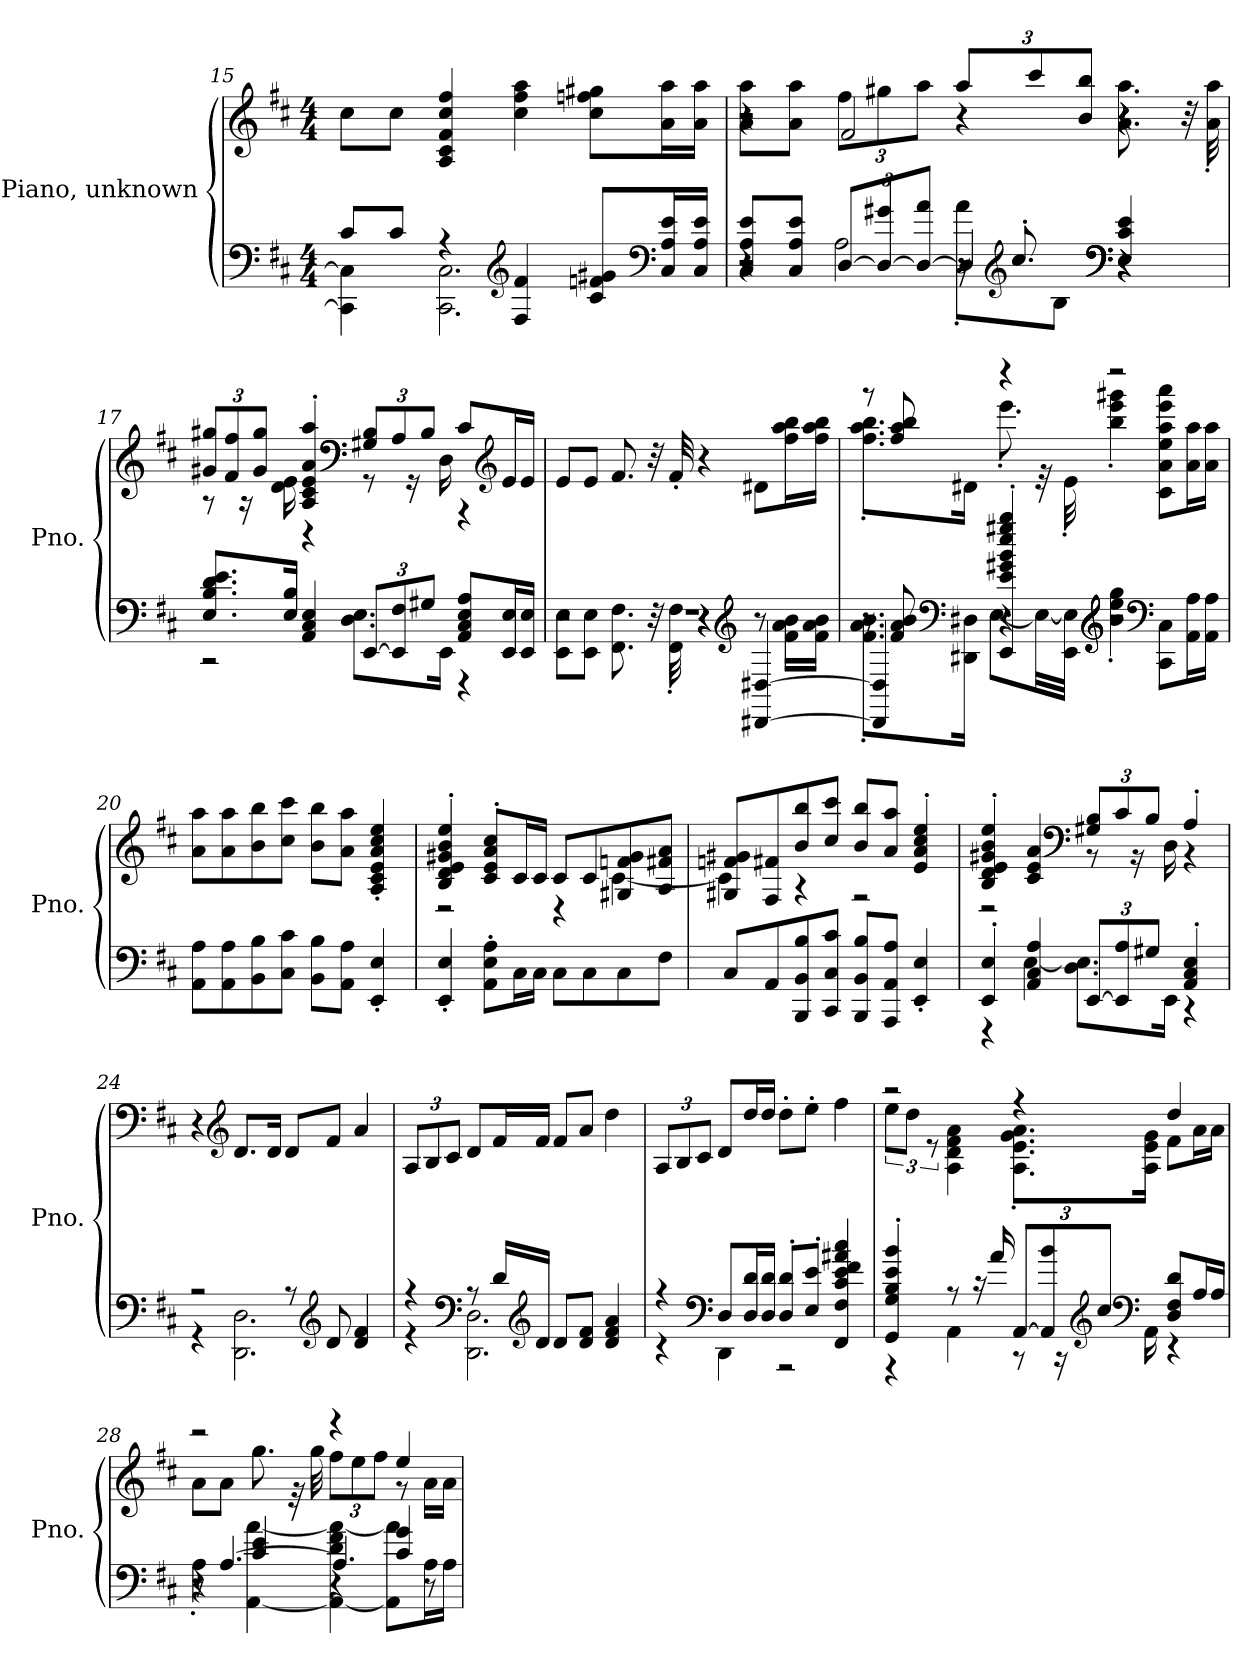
**kern	**kern
*part1	*part1
*staff2	*staff1
*I"Piano, unknown	*
*I'Pno.	*
!!LO:PB:g=z
*clefF4	*clefG2
*k[f#c#]	*k[f#c#]
*M4/4	*M4/4
=15	=15
*^	*
8c#/L	4CC#\] 4C#\]	8cc#\L
8c#/J	.	8cc#\J
4r	2.CC#\ 2.C#\	4A/ 4c#/ 4f#/ 4cc#/ 4ff#/
*clefG2	*	*
4F#/ 4f#/	.	4cc#\ 4ff#\ 4aa\
8c#/ 8fn/ 8g#X/L	.	8cc#\ 8ffn\ 8gg#X\L
*clefF4	*	*
16C#/ 16A/ 16e/L	.	16a\ 16aa\L
16C#/ 16A/ 16e/JJ	.	16a\ 16aa\JJ
=16	=16	=16
*^	*	*^
*	*	*^	*	*^
2r	2r	8C#/ 8A/ 8e/L	4r	2r	8a\ 8aa\L	4r
.	.	8C#/ 8A/ 8e/J	.	.	8a\ 8aa\J	.
*	*	*Xbrackettup	*	*	*Xbrackettup	*
.	.	[12D/L	2A\	.	12ff#\L	2f#/
.	.	12D/_ 12g#X/	.	.	12gg#X\	.
.	.	12D/_ 12a/J	.	.	12aa\J	.
16r	8a'\L	4D/]	.	12aa/L	4r	.
*clefG2	*	*	*	*	*	*
8.cc#'/	.	.	.	.	.	.
.	.	.	.	12ccc#/	.	.
.	8B\J	.	.	.	.	.
.	.	.	.	12b/ 12bb/J	.	.
*clefF4	*	*	*	*	*	*
4r	4r	4E/ 4c#/ 4e/	4r	4r	8.a\ 8.aa\	4r
.	.	.	.	.	32r	.
.	.	.	.	.	32a\' 32aa\'	.
*	*v	*v	*v	*	*	*
*	*	*	*v	*v
!!LO:LB:g=z
=17	=17	=17	=17
8.E/ 8.B/ 8.d/ 8.e/L	2r	12g#X/ 12gg#X/L	8r
.	.	12f#/ 12ff#/	.
.	.	.	16r
.	.	12g#/ 12gg#/J	.
16E/ 16B/Jk	.	.	16d\ 16e\
4AA/ 4C#/ 4E/	.	4A/' 4c#/' 4e/' 4a/' 4aa/'	4r
*	*	*clefF4	*
[12EE/L	8.D\ 8.E\L	12G#X/ 12B/L	8r
12EE/] 12F#/	.	12A/	.
.	.	.	16r
12G#X/J	.	12B/J	.
.	16EE\Jk	.	16D\
8AA/ 8C#/ 8E/ 8A/L	4r	8c#/L	4r
*	*	*clefG2	*
16EE/ 16E/L	.	16e/L	.
16EE/ 16E/JJ	.	16e/JJ	.
*	*	*v	*v
=18	=18	=18
*	*^	*
1r	8EE\ 8E\L	2r	8e/L
.	8EE\ 8E\J	.	8e/J
.	8.FF#\ 8.F#\	.	8.f#/
.	32r	.	32r
.	32FF#\' 32F#\'	.	32f#'/
.	4r	4r	4r
*clefG2	*	*	*
.	8r	[4DD#X/ [4D#X/	8d#X\L
.	16f#\ 16a\ 16b\LL	.	16ff#\ 16aa\ 16bb\L
.	16f#\ 16a\ 16b\JJ	.	16ff#\ 16aa\ 16bb\JJ
!!LO:LB:g=z
=19	=19	=19	=19
*	*	*	*^
8r	8.f#\' 8.a\' 8.b\'L	4DD#/] 4D#/]	8r	8.ff#\' 8.aa\' 8.bb\'L
8f#/ 8a/ 8b/	.	.	8ff#/ 8aa/ 8bb/	.
*clefF4	*	*	*	*
.	16DD#X\ 16D#X\Jk	.	.	16d#X\Jk
4EE/' 4e/' 4g#X/' 4b/' 4ee/' 4gg#X/' 4bb/'	[8.E\L	4r	4r	8.eee'\
.	32E\LL_	.	.	32r
.	32EE\ 32E\]JJJ	.	.	32e'\
*clefG2	*	*	*	*
2r	4b\' 4ee\' 4gg#\'	2r	2r	4bb\' 4eee\' 4ggg#X\'
*clefF4	*	*	*	*
.	8CC#\ 8C#\L	.	.	8c#\ 8a\ 8ee\ 8aa\ 8eee\ 8aaa\L
.	16AA\ 16A\L	.	.	16a\ 16aa\L
.	16AA\ 16A\JJ	.	.	16a\ 16aa\JJ
*v	*v	*v	*	*
*	*v	*v
=20	=20
8AA\ 8A\L	8a\ 8aa\L
8AA\ 8A\	8a\ 8aa\
8BB\ 8B\	8b\ 8bb\
8C#\ 8c#\J	8cc#\ 8ccc#\J
8BB\ 8B\L	8b\ 8bb\L
8AA\ 8A\J	8a\ 8aa\J
4EE/' 4E/'	4A/' 4c#/' 4e/' 4a/' 4cc#/' 4ee/'
!!LO:LB:g=z
=21	=21
*	*^
4EE/' 4E/'	4B/' 4d/' 4e/' 4g#X/' 4b/' 4ee/'	2r
8AA\' 8E\' 8A\'L	8c#/' 8e/' 8a/' 8cc#/'L	.
16C#\L	16c#/L	.
16C#\JJ	16c#/JJ	.
8C#\L	8c#/L	4r
8C#\	8c#/	.
8C#\	8G#X/ 8fn/ 8g#/	[4c#\
8F#\J	8A/ 8f#X/ 8a/J	.
=22	=22	=22
8C#/L	8G#X/ 8fn/ 8g#X/L	4c#\]
8AA/	8F#/ 8f#X/	.
8BBB/ 8BB/ 8B/	8b/ 8bb/	4r
8CC#/ 8C#/ 8c#/J	8cc#/ 8ccc#/J	.
8BBB/ 8BB/ 8B/L	8b/ 8bb/L	2r
8AAA/ 8AA/ 8A/J	8a/ 8aa/J	.
4EE/' 4E/'	4e/' 4a/' 4cc#/' 4ee/'	.
=23	=23	=23
*^	*	*
4EE/' 4E/'	4r	4B/' 4d/' 4e/' 4g#X/' 4b/' 4ee/'	2r
4AA/ 4C#/ 4A/	[4E\	4c#/ 4e/ 4a/	.
*	*	*clefF4	*
[12EE/L	8.D\ 8.E\]L	12G#X/ 12B/L	8r
12EE/] 12A/	.	12c#/	.
.	.	.	16r
12G#X/J	.	12B/J	.
.	16EE\Jk	.	16D\
4AA/' 4C#/' 4E/'	4r	4A'/	4r
*	*	*v	*v
!!LO:LB:g=z
=24	=24	=24
2r	4r	4r
*	*	*clefG2
.	2.DD\ 2.D\	8.d/L
.	.	16d/Jk
8r	.	8d/L
*clefG2	*	*
8d/	.	8f#/J
4d/ 4f#/	.	4a/
=25	=25	=25
4r	4r	12A/L
.	.	12B/
.	.	12c#/J
*clefF4	*	*
8r	2.DD\ 2.D\	8d/L
16d/LL	.	16f#/L
*clefG2	*	*
16d/JJ	.	16f#/JJ
8d/L	.	8f#/L
8d/ 8f#/J	.	8a/J
4d/ 4f#/ 4a/	.	4dd\
=26	=26	=26
4r	4r	12A/L
.	.	12B/
.	.	12c#/J
*clefF4	*	*
8D/L	4DD\	8d/L
16D/ 16d/L	.	16dd/L
16D/ 16d/JJ	.	16dd/JJ
8D/' 8d/'L	2r	8dd'\L
8E/' 8e/'J	.	8ee'\J
4FF#/ 4F#/ 4c#/ 4e/ 4f#/ 4a#X/ 4cc#/	.	4ff#\
!!LO:LB:g=z
=27	=27	=27
*	*	*^
*	*	*	*brackettup
4GG/' 4G/' 4B/' 4e/' 4b/'	4r	2r	12ee\L
.	.	.	12dd\J
.	.	.	12r
8r	4AA\	.	4A\ 4d\ 4f#\ 4a\
16r	.	.	.
16a/	.	.	.
[12AA/L	8r	4r	8.A\' 8.e\' 8.g\' 8.a\'L
12AA/] 12b/	.	.	.
.	16r	.	.
*clefG2	*	*	*
12cc#/J	.	.	.
*clefF4	*	*	*
.	16AA\	.	16A\ 16e\ 16g\Jk
8D/ 8F#/ 8d/L	4r	4dd/	8f#\L
16A/L	.	.	16a\L
16A/JJ	.	.	16a\JJ
=28	=28	=28	=28
*	*^	*	*
4r	4A'\	8r	2r	8a\L
.	.	[4.A/	.	8a\J
4c#/ 4e/	[4AA\ [4a\	.	.	8.gg\
.	.	.	.	32r
.	.	.	.	32gg\
*	*	*	*	*Xbrackettup
4r	4AA\_ 4d\ 4f#\ 4a\_	4.A/]	4r	12ff#\L
.	.	.	.	12ee\
.	.	.	.	12ff#\J
4c#/ 4g/	8AA\] 8a\]L	.	4ee/	8r
.	16A\L	8r	.	16a\LL
.	16A\JJ	.	.	16a\JJ
*v	*v	*v	*	*
*	*v	*v
=	=
*-	*-
